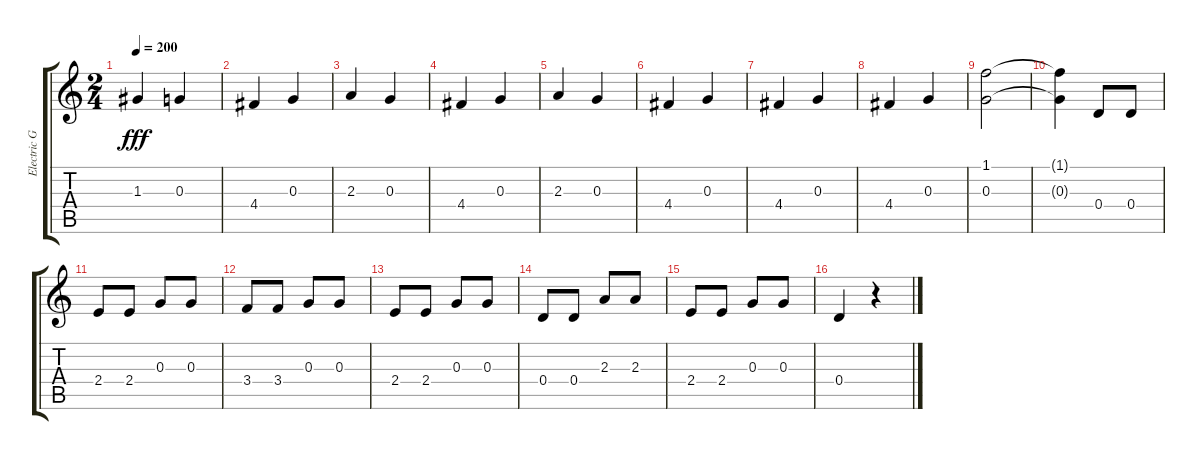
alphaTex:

\track ("Electric Guitar 3" "Electric G") {instrument distortionguitar}
\staff {score tabs}
\tuning (E4 B3 G3 D3 A2 E2) {hide}
\ts (2 4)
\tempo 200
\clef g2
\ks c
1.3.4{dy fff} 0.3.4 |
4.4.4 0.3.4 |
2.3.4 0.3.4 |
4.4.4 0.3.4 |
2.3.4 0.3.4 |
4.4.4 0.3.4 |
4.4.4 0.3.4 |
4.4.4 0.3.4 |
(1.1 0.3).2 |
(1.1{t} 0.3{t}).4 0.4.8 0.4.8 |
2.4.8 2.4.8 0.3.8 0.3.8 |
3.4.8 3.4.8 0.3.8 0.3.8 |
2.4.8 2.4.8 0.3.8 0.3.8 |
0.4.8 0.4.8 2.3.8 2.3.8 |
2.4.8 2.4.8 0.3.8 0.3.8 |
0.4.4 r.4
